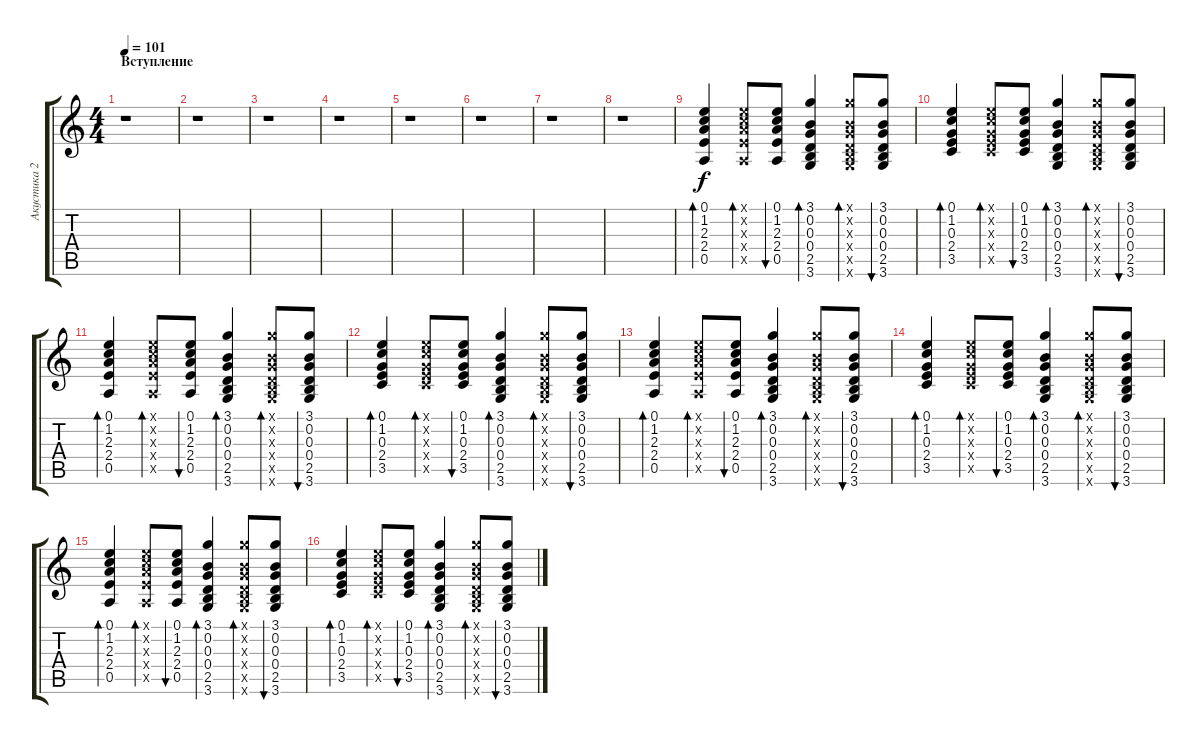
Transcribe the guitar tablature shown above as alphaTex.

\track ("Акустика 2" "Акустика 2") {instrument acousticguitarsteel}
\staff {score tabs}
\tuning (E4 B3 G3 D3 A2 E2) {hide}
\ts (4 4)
\section ("" "Вступление")
\tempo 101
\clef g2
\ks c
r.1{dy f instrument acousticguitarsteel} |
r.1 |
r.1 |
r.1 |
r.1 |
r.1 |
r.1 |
r.1 |
(0.1 1.2 2.3 2.4 0.5).4{bd 30} (0.1{x} 1.2{x} 2.3{x} 2.4{x} 0.5{x}).8{bd 30} (0.1 1.2 2.3 2.4 0.5).8{bu 30} (3.1 0.2 0.3 0.4 2.5 3.6).4{bd 30} (3.1{x} 0.2{x} 0.3{x} 0.4{x} 2.5{x} 3.6{x}).8{bd 30} (3.1 0.2 0.3 0.4 2.5 3.6).8{bu 30} |
(0.1 1.2 0.3 2.4 3.5).4{bd 30} (0.1{x} 1.2{x} 0.3{x} 2.4{x} 3.5{x}).8{bd 30} (0.1 1.2 0.3 2.4 3.5).8{bu 30} (3.1 0.2 0.3 0.4 2.5 3.6).4{bd 30} (3.1{x} 0.2{x} 0.3{x} 0.4{x} 2.5{x} 3.6{x}).8{bd 30} (3.1 0.2 0.3 0.4 2.5 3.6).8{bu 30} |
(0.1 1.2 2.3 2.4 0.5).4{bd 30} (0.1{x} 1.2{x} 2.3{x} 2.4{x} 0.5{x}).8{bd 30} (0.1 1.2 2.3 2.4 0.5).8{bu 30} (3.1 0.2 0.3 0.4 2.5 3.6).4{bd 30} (3.1{x} 0.2{x} 0.3{x} 0.4{x} 2.5{x} 3.6{x}).8{bd 30} (3.1 0.2 0.3 0.4 2.5 3.6).8{bu 30} |
(0.1 1.2 0.3 2.4 3.5).4{bd 30} (0.1{x} 1.2{x} 0.3{x} 2.4{x} 3.5{x}).8{bd 30} (0.1 1.2 0.3 2.4 3.5).8{bu 30} (3.1 0.2 0.3 0.4 2.5 3.6).4{bd 30} (3.1{x} 0.2{x} 0.3{x} 0.4{x} 2.5{x} 3.6{x}).8{bd 30} (3.1 0.2 0.3 0.4 2.5 3.6).8{bu 30} |
(0.1 1.2 2.3 2.4 0.5).4{bd 30} (0.1{x} 1.2{x} 2.3{x} 2.4{x} 0.5{x}).8{bd 30} (0.1 1.2 2.3 2.4 0.5).8{bu 30} (3.1 0.2 0.3 0.4 2.5 3.6).4{bd 30} (3.1{x} 0.2{x} 0.3{x} 0.4{x} 2.5{x} 3.6{x}).8{bd 30} (3.1 0.2 0.3 0.4 2.5 3.6).8{bu 30} |
(0.1 1.2 0.3 2.4 3.5).4{bd 30} (0.1{x} 1.2{x} 0.3{x} 2.4{x} 3.5{x}).8{bd 30} (0.1 1.2 0.3 2.4 3.5).8{bu 30} (3.1 0.2 0.3 0.4 2.5 3.6).4{bd 30} (3.1{x} 0.2{x} 0.3{x} 0.4{x} 2.5{x} 3.6{x}).8{bd 30} (3.1 0.2 0.3 0.4 2.5 3.6).8{bu 30} |
(0.1 1.2 2.3 2.4 0.5).4{bd 30} (0.1{x} 1.2{x} 2.3{x} 2.4{x} 0.5{x}).8{bd 30} (0.1 1.2 2.3 2.4 0.5).8{bu 30} (3.1 0.2 0.3 0.4 2.5 3.6).4{bd 30} (3.1{x} 0.2{x} 0.3{x} 0.4{x} 2.5{x} 3.6{x}).8{bd 30} (3.1 0.2 0.3 0.4 2.5 3.6).8{bu 30} |
(0.1 1.2 0.3 2.4 3.5).4{bd 30} (0.1{x} 1.2{x} 0.3{x} 2.4{x} 3.5{x}).8{bd 30} (0.1 1.2 0.3 2.4 3.5).8{bu 30} (3.1 0.2 0.3 0.4 2.5 3.6).4{bd 30} (3.1{x} 0.2{x} 0.3{x} 0.4{x} 2.5{x} 3.6{x}).8{bd 30} (3.1 0.2 0.3 0.4 2.5 3.6).8{bu 30}
